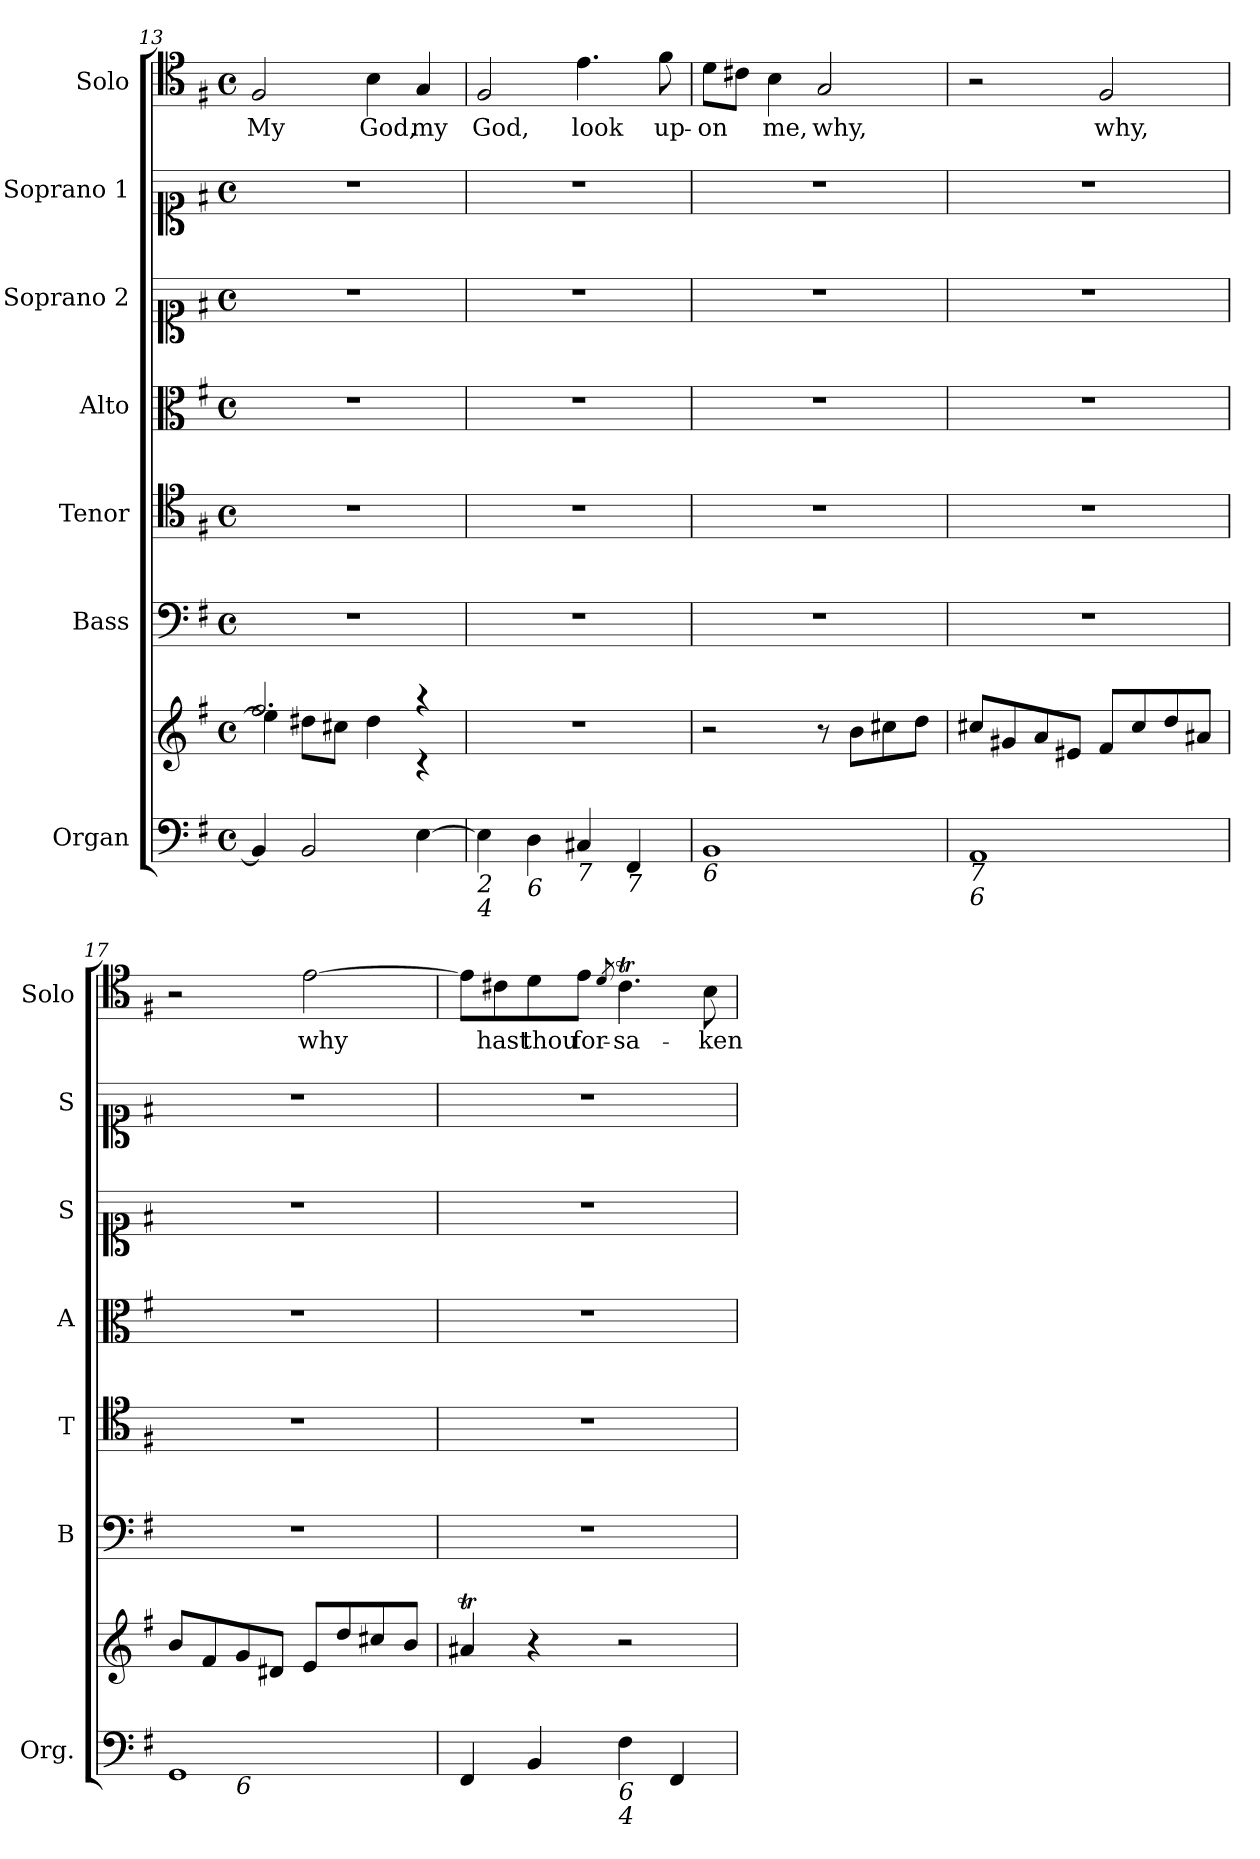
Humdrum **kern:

**kern	**kern	**kern	**kern	**kern	**kern	**kern	**kern	**text
*part7	*part7	*part6	*part5	*part4	*part3	*part2	*part1	*part1
*staff8	*staff7	*staff6	*staff5	*staff4	*staff3	*staff2	*staff1	*staff1
*I"Organ	*	*I"Bass	*I"Tenor	*I"Alto	*I"Soprano 2	*I"Soprano 1	*I"Solo	*
*I'Org.	*	*I'B	*I'T	*I'A	*I'S	*I'S	*I'Solo	*
*clefF4	*clefG2	*clefF4	*clefC4	*clefC3	*clefC1	*clefC1	*clefC4	*
*k[f#]	*k[f#]	*k[f#]	*k[f#]	*k[f#]	*k[f#]	*k[f#]	*k[f#]	*
*e:	*e:	*e:	*e:	*e:	*e:	*e:	*e:	*
*M4/4	*M4/4	*M4/4	*M4/4	*M4/4	*M4/4	*M4/4	*M4/4	*
*met(c)	*met(c)	*met(c)	*met(c)	*met(c)	*met(c)	*met(c)	*met(c)	*
=13	=13	=13	=13	=13	=13	=13	=13	=13
*	*^	*	*	*	*	*	*	*
!	!	!	!	!	!	!	!	!	!LO:LY:b
4BB/]	2.ff#/	4ee\]	1r	1r	1r	1r	1r	2F#/	My
2BB/	.	8dd#X\L	.	.	.	.	.	.	.
.	.	8cc#X\J	.	.	.	.	.	.	.
!	!	!	!	!	!	!	!	!	!LO:LY:b
.	.	4dd#\	.	.	.	.	.	4B\	God,
!	!	!	!	!	!	!	!	!	!LO:LY:b
[4E\	4raa	4rc	.	.	.	.	.	4G/	my
=14	=14	=14	=14	=14	=14	=14	=14	=14	=14
!LO:TX:b:i:t=2	!	!	!	!	!	!	!	!	!
!LO:TX:b:i:t=4	!	!	!	!	!	!	!	!	!
!	!	!	!	!	!	!	!	!	!LO:LY:b
*	*v	*v	*	*	*	*	*	*	*
4E\]	1r	1r	1r	1r	1r	1r	2F#/	God,
!LO:TX:b:i:t=6	!	!	!	!	!	!	!	!
4D\	.	.	.	.	.	.	.	.
!LO:TX:b:i:t=7	!	!	!	!	!	!	!	!
!	!	!	!	!	!	!	!	!LO:LY:b
4C#X/	.	.	.	.	.	.	4.e\	look
!LO:TX:b:i:t=7	!	!	!	!	!	!	!	!
4FF#/	.	.	.	.	.	.	.	.
!	!	!	!	!	!	!	!	!LO:LY:b
.	.	.	.	.	.	.	8f#\	up-
=15	=15	=15	=15	=15	=15	=15	=15	=15
!LO:TX:b:i:t=6	!	!	!	!	!	!	!	!
!	!	!	!	!	!	!	!	!LO:LY:b
1BB	2r	1r	1r	1r	1r	1r	8d\L	-on
.	.	.	.	.	.	.	8c#X\J	.
!	!	!	!	!	!	!	!	!LO:LY:b
.	.	.	.	.	.	.	4B\	me,
!	!	!	!	!	!	!	!	!LO:LY:b
.	8r	.	.	.	.	.	2G/	why,
.	8b\L	.	.	.	.	.	.	.
.	8cc#X\	.	.	.	.	.	.	.
.	8dd\J	.	.	.	.	.	.	.
!!LO:PB:g=z
=16	=16	=16	=16	=16	=16	=16	=16	=16
!LO:TX:b:i:t=7	!	!	!	!	!	!	!	!
!LO:TX:b:i:t=6	!	!	!	!	!	!	!	!
1AA	8cc#X/L	1r	1r	1r	1r	1r	2r	.
.	8g#X/	.	.	.	.	.	.	.
.	8a/	.	.	.	.	.	.	.
.	8e#X/J	.	.	.	.	.	.	.
!	!	!	!	!	!	!	!	!LO:LY:b
.	8f#/L	.	.	.	.	.	2F#/	why,
.	8cc#/	.	.	.	.	.	.	.
.	8dd/	.	.	.	.	.	.	.
.	8a#X/J	.	.	.	.	.	.	.
=17	=17	=17	=17	=17	=17	=17	=17	=17
!LO:TX:b:i:t=7	!	!	!	!	!	!	!	!
*^	*	*	*	*	*	*	*	*
1GG	4ryy	8b/L	1r	1r	1r	1r	1r	2r	.
.	.	8f#/	.	.	.	.	.	.	.
!	!LO:TX:b:i:t=6	!	!	!	!	!	!	!	!
.	2.ryy	8g/	.	.	.	.	.	.	.
.	.	8d#X/J	.	.	.	.	.	.	.
!	!	!	!	!	!	!	!	!	!LO:LY:b
.	.	8e/L	.	.	.	.	.	[2e\	why
.	.	8dd/	.	.	.	.	.	.	.
.	.	8cc#X/	.	.	.	.	.	.	.
.	.	8b/J	.	.	.	.	.	.	.
=18	=18	=18	=18	=18	=18	=18	=18	=18	=18
!LO:TX:b:i:t=7	!	!	!	!	!	!	!	!	!
*v	*v	*	*	*	*	*	*	*	*
4FF#/	4a#Xt/	1r	1r	1r	1r	1r	8e\L]	.
!	!	!	!	!	!	!	!	!LO:LY:b
.	.	.	.	.	.	.	8c#X\	hast
!	!	!	!	!	!	!	!	!LO:LY:b
4BB/	4r	.	.	.	.	.	8d\	thou
!	!	!	!	!	!	!	!	!LO:LY:b
.	.	.	.	.	.	.	8e\J	for-
.	.	.	.	.	.	.	8qd/	.
!LO:TX:b:i:t=6	!	!	!	!	!	!	!	!
!LO:TX:b:i:t=4	!	!	!	!	!	!	!	!
!	!	!	!	!	!	!	!	!LO:LY:b
4F#\	2r	.	.	.	.	.	4.c#t\	-sa-
4FF#/	.	.	.	.	.	.	.	.
!	!	!	!	!	!	!	!	!LO:LY:b
.	.	.	.	.	.	.	8B\	-ken
=	=	=	=	=	=	=	=	=
*-	*-	*-	*-	*-	*-	*-	*-	*-
